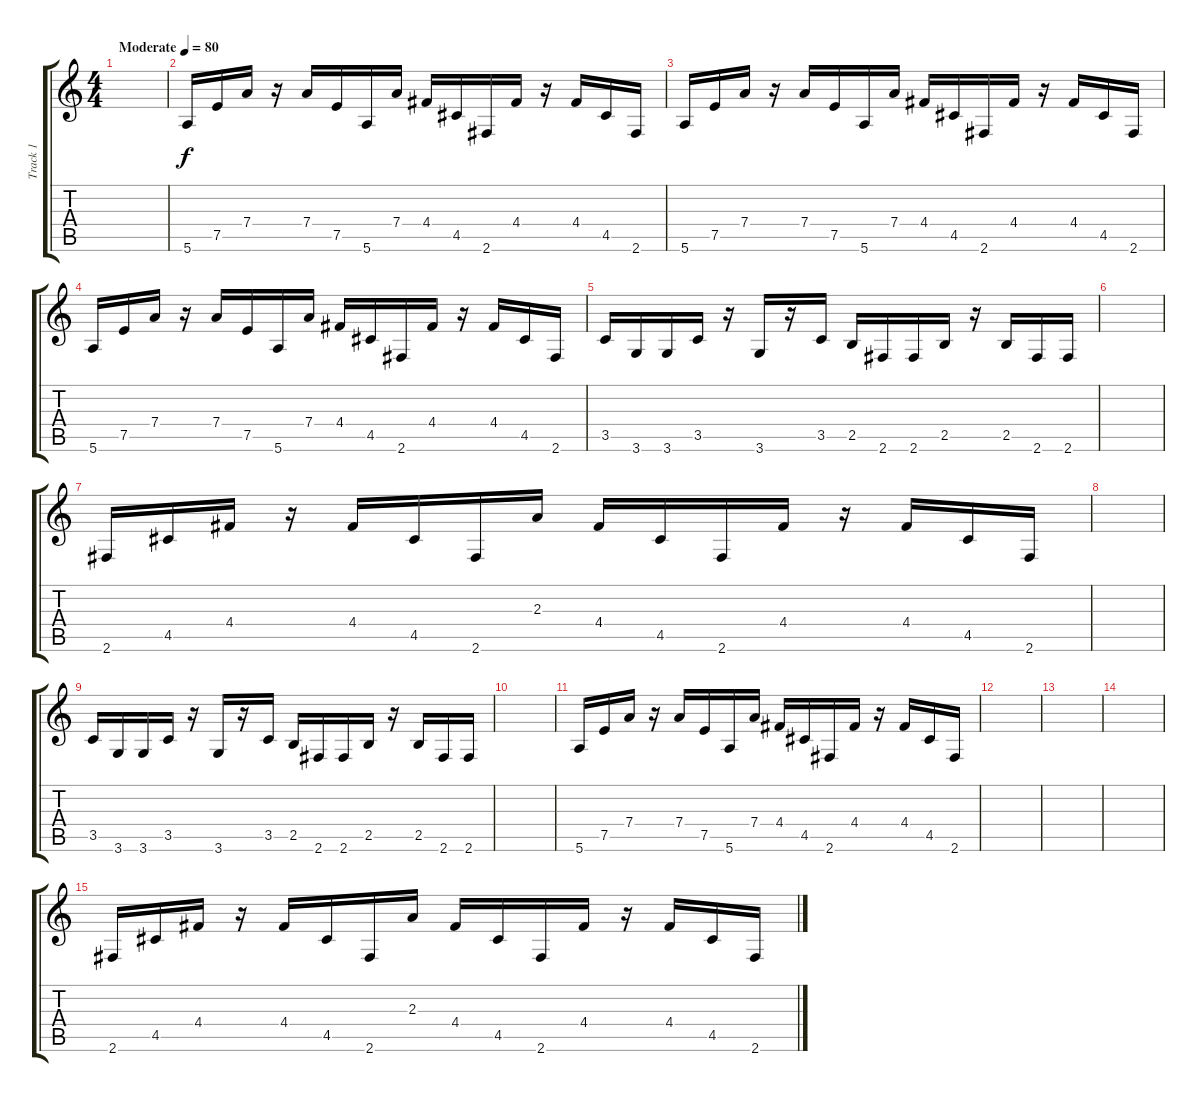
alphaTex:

\track ("Track 1" "Track 1") {instrument distortionguitar}
\staff {score tabs}
\tuning (E4 B3 G3 D3 A2 E2) {hide}
\ts (4 4)
\tempo (80 "Moderate")
\clef g2
\ks c
|
5.6.16 7.5.16 7.4.16 r.16 7.4.16 7.5.16 5.6.16 7.4.16 4.4.16 4.5.16 2.6.16 4.4.16 r.16 4.4.16 4.5.16 2.6.16 |
5.6.16 7.5.16 7.4.16 r.16 7.4.16 7.5.16 5.6.16 7.4.16 4.4.16 4.5.16 2.6.16 4.4.16 r.16 4.4.16 4.5.16 2.6.16 |
5.6.16 7.5.16 7.4.16 r.16 7.4.16 7.5.16 5.6.16 7.4.16 4.4.16 4.5.16 2.6.16 4.4.16 r.16 4.4.16 4.5.16 2.6.16 |
3.5.16 3.6.16 3.6.16 3.5.16 r.16 3.6.16 r.16 3.5.16 2.5.16 2.6.16 2.6.16 2.5.16 r.16 2.5.16 2.6.16 2.6.16 |
|
2.6.16 4.5.16 4.4.16 r.16 4.4.16 4.5.16 2.6.16 2.3.16 4.4.16 4.5.16 2.6.16 4.4.16 r.16 4.4.16 4.5.16 2.6.16 |
|
3.5.16 3.6.16 3.6.16 3.5.16 r.16 3.6.16 r.16 3.5.16 2.5.16 2.6.16 2.6.16 2.5.16 r.16 2.5.16 2.6.16 2.6.16 |
|
5.6.16 7.5.16 7.4.16 r.16 7.4.16 7.5.16 5.6.16 7.4.16 4.4.16 4.5.16 2.6.16 4.4.16 r.16 4.4.16 4.5.16 2.6.16 |
|
|
|
2.6.16 4.5.16 4.4.16 r.16 4.4.16 4.5.16 2.6.16 2.3.16 4.4.16 4.5.16 2.6.16 4.4.16 r.16 4.4.16 4.5.16 2.6.16
